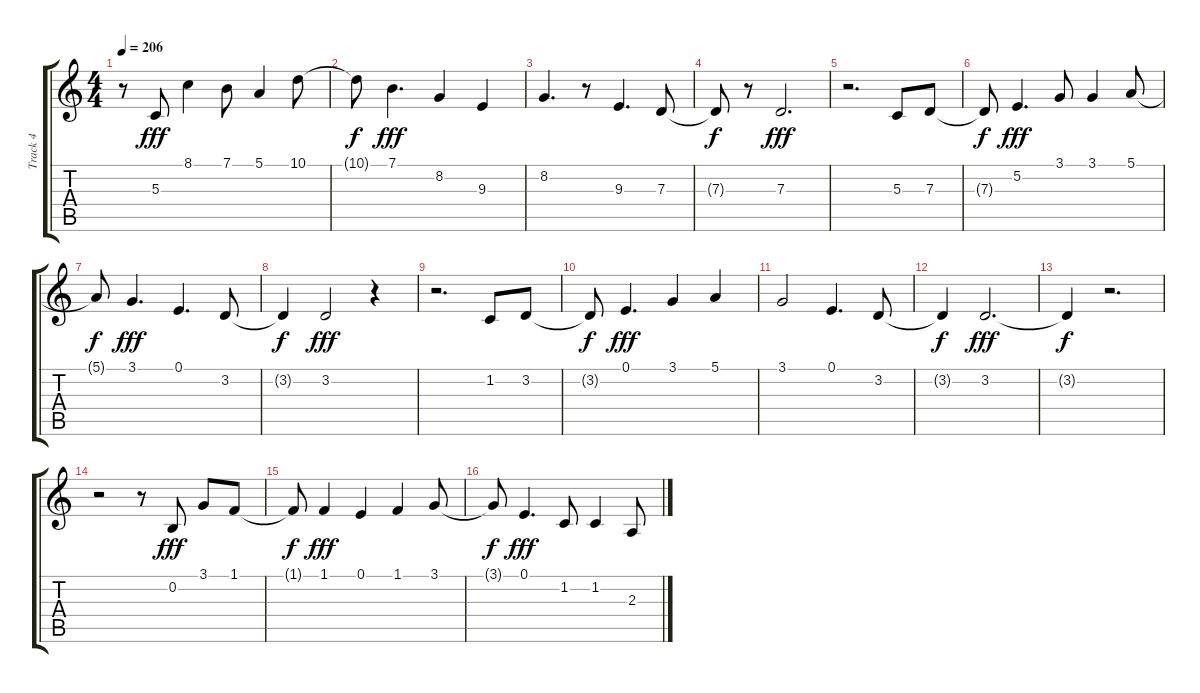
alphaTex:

\track ("Track 4" "Track 4") {instrument voiceoohs}
\staff {score tabs}
\tuning (E4 B3 G3 D3 A2 E2) {hide}
\ts (4 4)
\tempo 206
\clef g2
\ks c
r.8{dy fff} 5.3.8 8.1.4 7.1.8 5.1.4 10.1.8 |
10.1{t}.8{dy f} 7.1.4{d dy fff} 8.2.4 9.3.4 |
8.2.4{d} r.8 9.3.4{d} 7.3.8 |
7.3{t}.8{dy f} r.8 7.3.2{d dy fff} |
r.2{d} 5.3.8 7.3.8 |
7.3{t}.8{dy f} 5.2.4{d dy fff} 3.1.8 3.1.4 5.1.8 |
5.1{t}.8{dy f} 3.1.4{d dy fff} 0.1.4{d} 3.2.8 |
3.2{t}.4{dy f} 3.2.2{dy fff} r.4 |
r.2{d} 1.2.8 3.2.8 |
3.2{t}.8{dy f} 0.1.4{d dy fff} 3.1.4 5.1.4 |
3.1.2 0.1.4{d} 3.2.8 |
3.2{t}.4{dy f} 3.2.2{d dy fff} |
3.2{t}.4{dy f} r.2{d} |
r.2 r.8 0.2.8{dy fff} 3.1.8 1.1.8 |
1.1{t}.8{dy f} 1.1.4{dy fff} 0.1.4 1.1.4 3.1.8 |
3.1{t}.8{dy f} 0.1.4{d dy fff} 1.2.8 1.2.4 2.3.8
